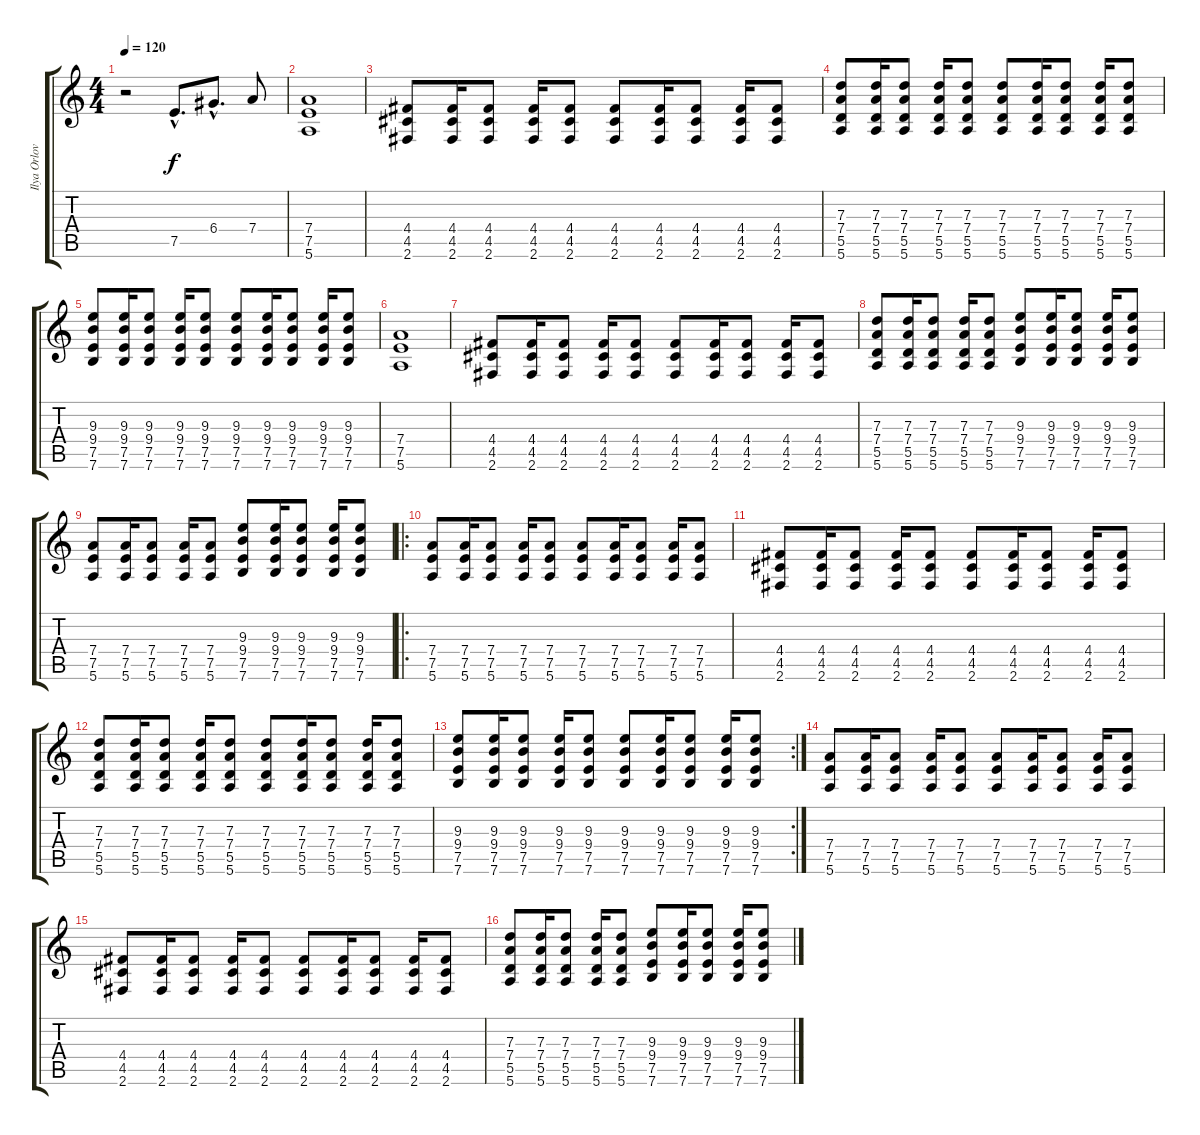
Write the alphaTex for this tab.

\track ("Ilya Orlov" "Ilya Orlov") {instrument distortionguitar}
\staff {score tabs}
\tuning (E4 B3 G3 D3 A2 E2) {hide}
\ts (4 4)
\tempo 120
\clef g2
\ks c
r.2{dy f instrument distortionguitar} 7.5{hac}.8{d} 6.4{hac}.8{d} 7.4.8 |
(7.4 7.5 5.6).1 |
(4.4 4.5 2.6).8 (4.4 4.5 2.6).16 (4.4 4.5 2.6).8 (4.4 4.5 2.6).16 (4.4 4.5 2.6).8 (4.4 4.5 2.6).8 (4.4 4.5 2.6).16 (4.4 4.5 2.6).8 (4.4 4.5 2.6).16 (4.4 4.5 2.6).8 |
(7.3 7.4 5.5 5.6).8 (7.3 7.4 5.5 5.6).16 (7.3 7.4 5.5 5.6).8 (7.3 7.4 5.5 5.6).16 (7.3 7.4 5.5 5.6).8 (7.3 7.4 5.5 5.6).8 (7.3 7.4 5.5 5.6).16 (7.3 7.4 5.5 5.6).8 (7.3 7.4 5.5 5.6).16 (7.3 7.4 5.5 5.6).8 |
(9.3 9.4 7.5 7.6).8 (9.3 9.4 7.5 7.6).16 (9.3 9.4 7.5 7.6).8 (9.3 9.4 7.5 7.6).16 (9.3 9.4 7.5 7.6).8 (9.3 9.4 7.5 7.6).8 (9.3 9.4 7.5 7.6).16 (9.3 9.4 7.5 7.6).8 (9.3 9.4 7.5 7.6).16 (9.3 9.4 7.5 7.6).8 |
(7.4 7.5 5.6).1 |
(4.4 4.5 2.6).8 (4.4 4.5 2.6).16 (4.4 4.5 2.6).8 (4.4 4.5 2.6).16 (4.4 4.5 2.6).8 (4.4 4.5 2.6).8 (4.4 4.5 2.6).16 (4.4 4.5 2.6).8 (4.4 4.5 2.6).16 (4.4 4.5 2.6).8 |
(7.3 7.4 5.5 5.6).8 (7.3 7.4 5.5 5.6).16 (7.3 7.4 5.5 5.6).8 (7.3 7.4 5.5 5.6).16 (7.3 7.4 5.5 5.6).8 (9.3 9.4 7.5 7.6).8 (9.3 9.4 7.5 7.6).16 (9.3 9.4 7.5 7.6).8 (9.3 9.4 7.5 7.6).16 (9.3 9.4 7.5 7.6).8 |
(7.4 7.5 5.6).8 (7.4 7.5 5.6).16 (7.4 7.5 5.6).8 (7.4 7.5 5.6).16 (7.4 7.5 5.6).8 (9.3 9.4 7.5 7.6).8 (9.3 9.4 7.5 7.6).16 (9.3 9.4 7.5 7.6).8 (9.3 9.4 7.5 7.6).16 (9.3 9.4 7.5 7.6).8 |
\ro
(7.4 7.5 5.6).8 (7.4 7.5 5.6).16 (7.4 7.5 5.6).8 (7.4 7.5 5.6).16 (7.4 7.5 5.6).8 (7.4 7.5 5.6).8 (7.4 7.5 5.6).16 (7.4 7.5 5.6).8 (7.4 7.5 5.6).16 (7.4 7.5 5.6).8 |
(4.4 4.5 2.6).8 (4.4 4.5 2.6).16 (4.4 4.5 2.6).8 (4.4 4.5 2.6).16 (4.4 4.5 2.6).8 (4.4 4.5 2.6).8 (4.4 4.5 2.6).16 (4.4 4.5 2.6).8 (4.4 4.5 2.6).16 (4.4 4.5 2.6).8 |
(7.3 7.4 5.5 5.6).8 (7.3 7.4 5.5 5.6).16 (7.3 7.4 5.5 5.6).8 (7.3 7.4 5.5 5.6).16 (7.3 7.4 5.5 5.6).8 (7.3 7.4 5.5 5.6).8 (7.3 7.4 5.5 5.6).16 (7.3 7.4 5.5 5.6).8 (7.3 7.4 5.5 5.6).16 (7.3 7.4 5.5 5.6).8 |
\rc 2
(9.3 9.4 7.5 7.6).8 (9.3 9.4 7.5 7.6).16 (9.3 9.4 7.5 7.6).8 (9.3 9.4 7.5 7.6).16 (9.3 9.4 7.5 7.6).8 (9.3 9.4 7.5 7.6).8 (9.3 9.4 7.5 7.6).16 (9.3 9.4 7.5 7.6).8 (9.3 9.4 7.5 7.6).16 (9.3 9.4 7.5 7.6).8 |
(7.4 7.5 5.6).8 (7.4 7.5 5.6).16 (7.4 7.5 5.6).8 (7.4 7.5 5.6).16 (7.4 7.5 5.6).8 (7.4 7.5 5.6).8 (7.4 7.5 5.6).16 (7.4 7.5 5.6).8 (7.4 7.5 5.6).16 (7.4 7.5 5.6).8 |
(4.4 4.5 2.6).8 (4.4 4.5 2.6).16 (4.4 4.5 2.6).8 (4.4 4.5 2.6).16 (4.4 4.5 2.6).8 (4.4 4.5 2.6).8 (4.4 4.5 2.6).16 (4.4 4.5 2.6).8 (4.4 4.5 2.6).16 (4.4 4.5 2.6).8 |
(7.3 7.4 5.5 5.6).8 (7.3 7.4 5.5 5.6).16 (7.3 7.4 5.5 5.6).8 (7.3 7.4 5.5 5.6).16 (7.3 7.4 5.5 5.6).8 (9.3 9.4 7.5 7.6).8 (9.3 9.4 7.5 7.6).16 (9.3 9.4 7.5 7.6).8 (9.3 9.4 7.5 7.6).16 (9.3 9.4 7.5 7.6).8
